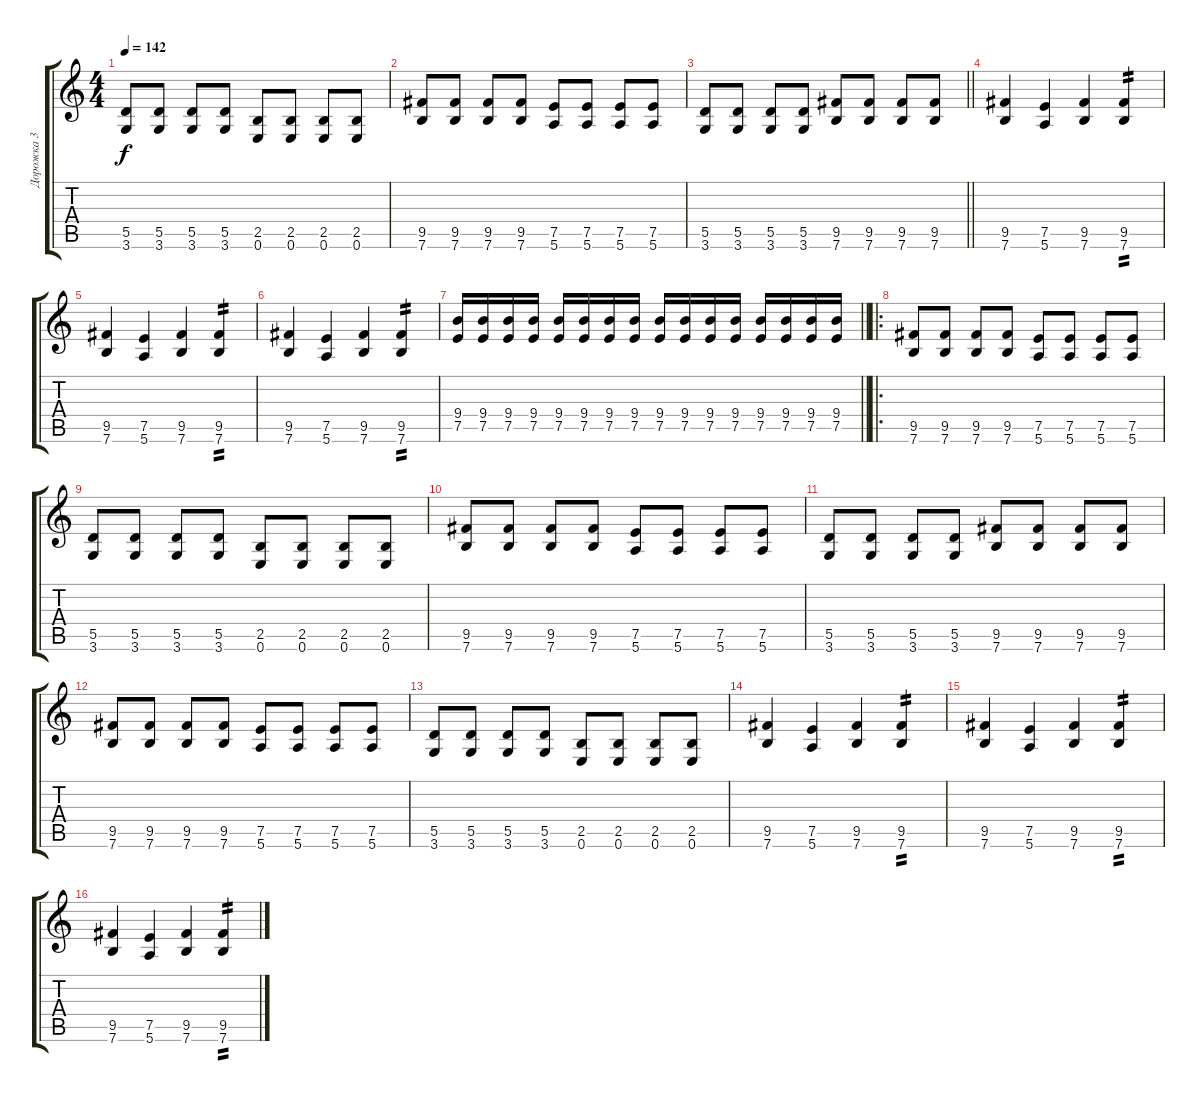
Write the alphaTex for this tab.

\track ("Дорожка 3" "Дорожка 3") {instrument distortionguitar}
\staff {score tabs}
\tuning (E4 B3 G3 D3 A2 E2) {hide}
\ts (4 4)
\tempo 142
\clef g2
\ks c
(5.5 3.6).8{dy f} (5.5 3.6).8 (5.5 3.6).8 (5.5 3.6).8 (2.5 0.6).8 (2.5 0.6).8 (2.5 0.6).8 (2.5 0.6).8 |
(9.5 7.6).8 (9.5 7.6).8 (9.5 7.6).8 (9.5 7.6).8 (7.5 5.6).8 (7.5 5.6).8 (7.5 5.6).8 (7.5 5.6).8 |
\barLineRight lightlight
(5.5 3.6).8 (5.5 3.6).8 (5.5 3.6).8 (5.5 3.6).8 (9.5 7.6).8 (9.5 7.6).8 (9.5 7.6).8 (9.5 7.6).8 |
(9.5 7.6).4 (7.5 5.6).4 (9.5 7.6).4 (9.5 7.6).4{tp 2} |
(9.5 7.6).4 (7.5 5.6).4 (9.5 7.6).4 (9.5 7.6).4{tp 2} |
(9.5 7.6).4 (7.5 5.6).4 (9.5 7.6).4 (9.5 7.6).4{tp 2} |
\barLineRight lightlight
(9.4 7.5).16 (9.4 7.5).16 (9.4 7.5).16 (9.4 7.5).16 (9.4 7.5).16 (9.4 7.5).16 (9.4 7.5).16 (9.4 7.5).16 (9.4 7.5).16 (9.4 7.5).16 (9.4 7.5).16 (9.4 7.5).16 (9.4 7.5).16 (9.4 7.5).16 (9.4 7.5).16 (9.4 7.5).16 |
\ro
(9.5 7.6).8 (9.5 7.6).8 (9.5 7.6).8 (9.5 7.6).8 (7.5 5.6).8 (7.5 5.6).8 (7.5 5.6).8 (7.5 5.6).8 |
(5.5 3.6).8 (5.5 3.6).8 (5.5 3.6).8 (5.5 3.6).8 (2.5 0.6).8 (2.5 0.6).8 (2.5 0.6).8 (2.5 0.6).8 |
(9.5 7.6).8 (9.5 7.6).8 (9.5 7.6).8 (9.5 7.6).8 (7.5 5.6).8 (7.5 5.6).8 (7.5 5.6).8 (7.5 5.6).8 |
(5.5 3.6).8 (5.5 3.6).8 (5.5 3.6).8 (5.5 3.6).8 (9.5 7.6).8 (9.5 7.6).8 (9.5 7.6).8 (9.5 7.6).8 |
(9.5 7.6).8 (9.5 7.6).8 (9.5 7.6).8 (9.5 7.6).8 (7.5 5.6).8 (7.5 5.6).8 (7.5 5.6).8 (7.5 5.6).8 |
(5.5 3.6).8 (5.5 3.6).8 (5.5 3.6).8 (5.5 3.6).8 (2.5 0.6).8 (2.5 0.6).8 (2.5 0.6).8 (2.5 0.6).8 |
(9.5 7.6).4 (7.5 5.6).4 (9.5 7.6).4 (9.5 7.6).4{tp 2} |
(9.5 7.6).4 (7.5 5.6).4 (9.5 7.6).4 (9.5 7.6).4{tp 2} |
(9.5 7.6).4 (7.5 5.6).4 (9.5 7.6).4 (9.5 7.6).4{tp 2}
